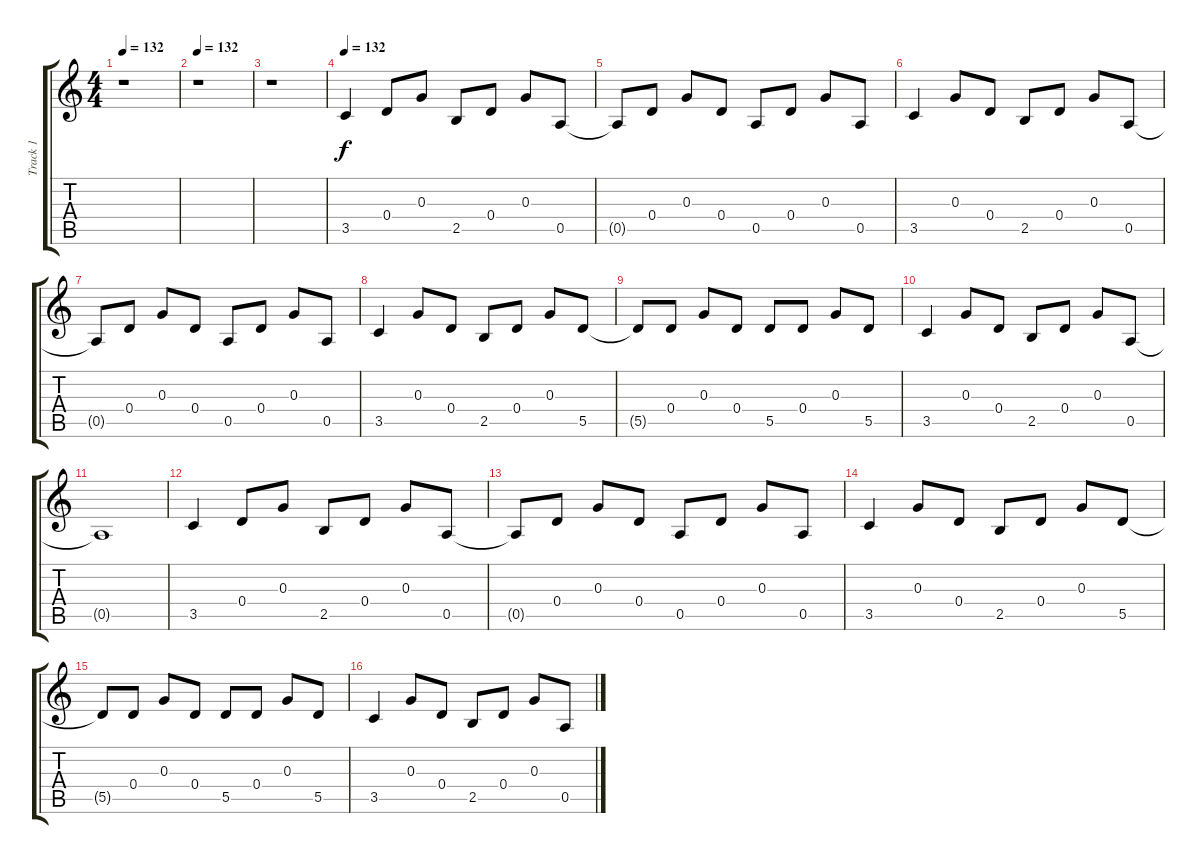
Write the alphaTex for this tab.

\track ("Track 1" "Track 1") {instrument acousticguitarnylon}
\staff {score tabs}
\tuning (E4 B3 G3 D3 A2 D2) {hide}
\ts (4 4)
\tempo 132
\clef g2
\ks c
r.1{dy f} |
\tempo 132
r.1 |
r.1 |
\tempo 132
3.5.4 0.4.8 0.3.8 2.5.8 0.4.8 0.3.8 0.5.8 |
0.5{t}.8 0.4.8 0.3.8 0.4.8 0.5.8 0.4.8 0.3.8 0.5.8 |
3.5.4 0.3.8 0.4.8 2.5.8 0.4.8 0.3.8 0.5.8 |
0.5{t}.8 0.4.8 0.3.8 0.4.8 0.5.8 0.4.8 0.3.8 0.5.8 |
3.5.4 0.3.8 0.4.8 2.5.8 0.4.8 0.3.8 5.5.8 |
5.5{t}.8 0.4.8 0.3.8 0.4.8 5.5.8 0.4.8 0.3.8 5.5.8 |
3.5.4 0.3.8 0.4.8 2.5.8 0.4.8 0.3.8 0.5.8 |
0.5{t}.1 |
3.5.4 0.4.8 0.3.8 2.5.8 0.4.8 0.3.8 0.5.8 |
0.5{t}.8 0.4.8 0.3.8 0.4.8 0.5.8 0.4.8 0.3.8 0.5.8 |
3.5.4 0.3.8 0.4.8 2.5.8 0.4.8 0.3.8 5.5.8 |
5.5{t}.8 0.4.8 0.3.8 0.4.8 5.5.8 0.4.8 0.3.8 5.5.8 |
3.5.4 0.3.8 0.4.8 2.5.8 0.4.8 0.3.8 0.5.8
